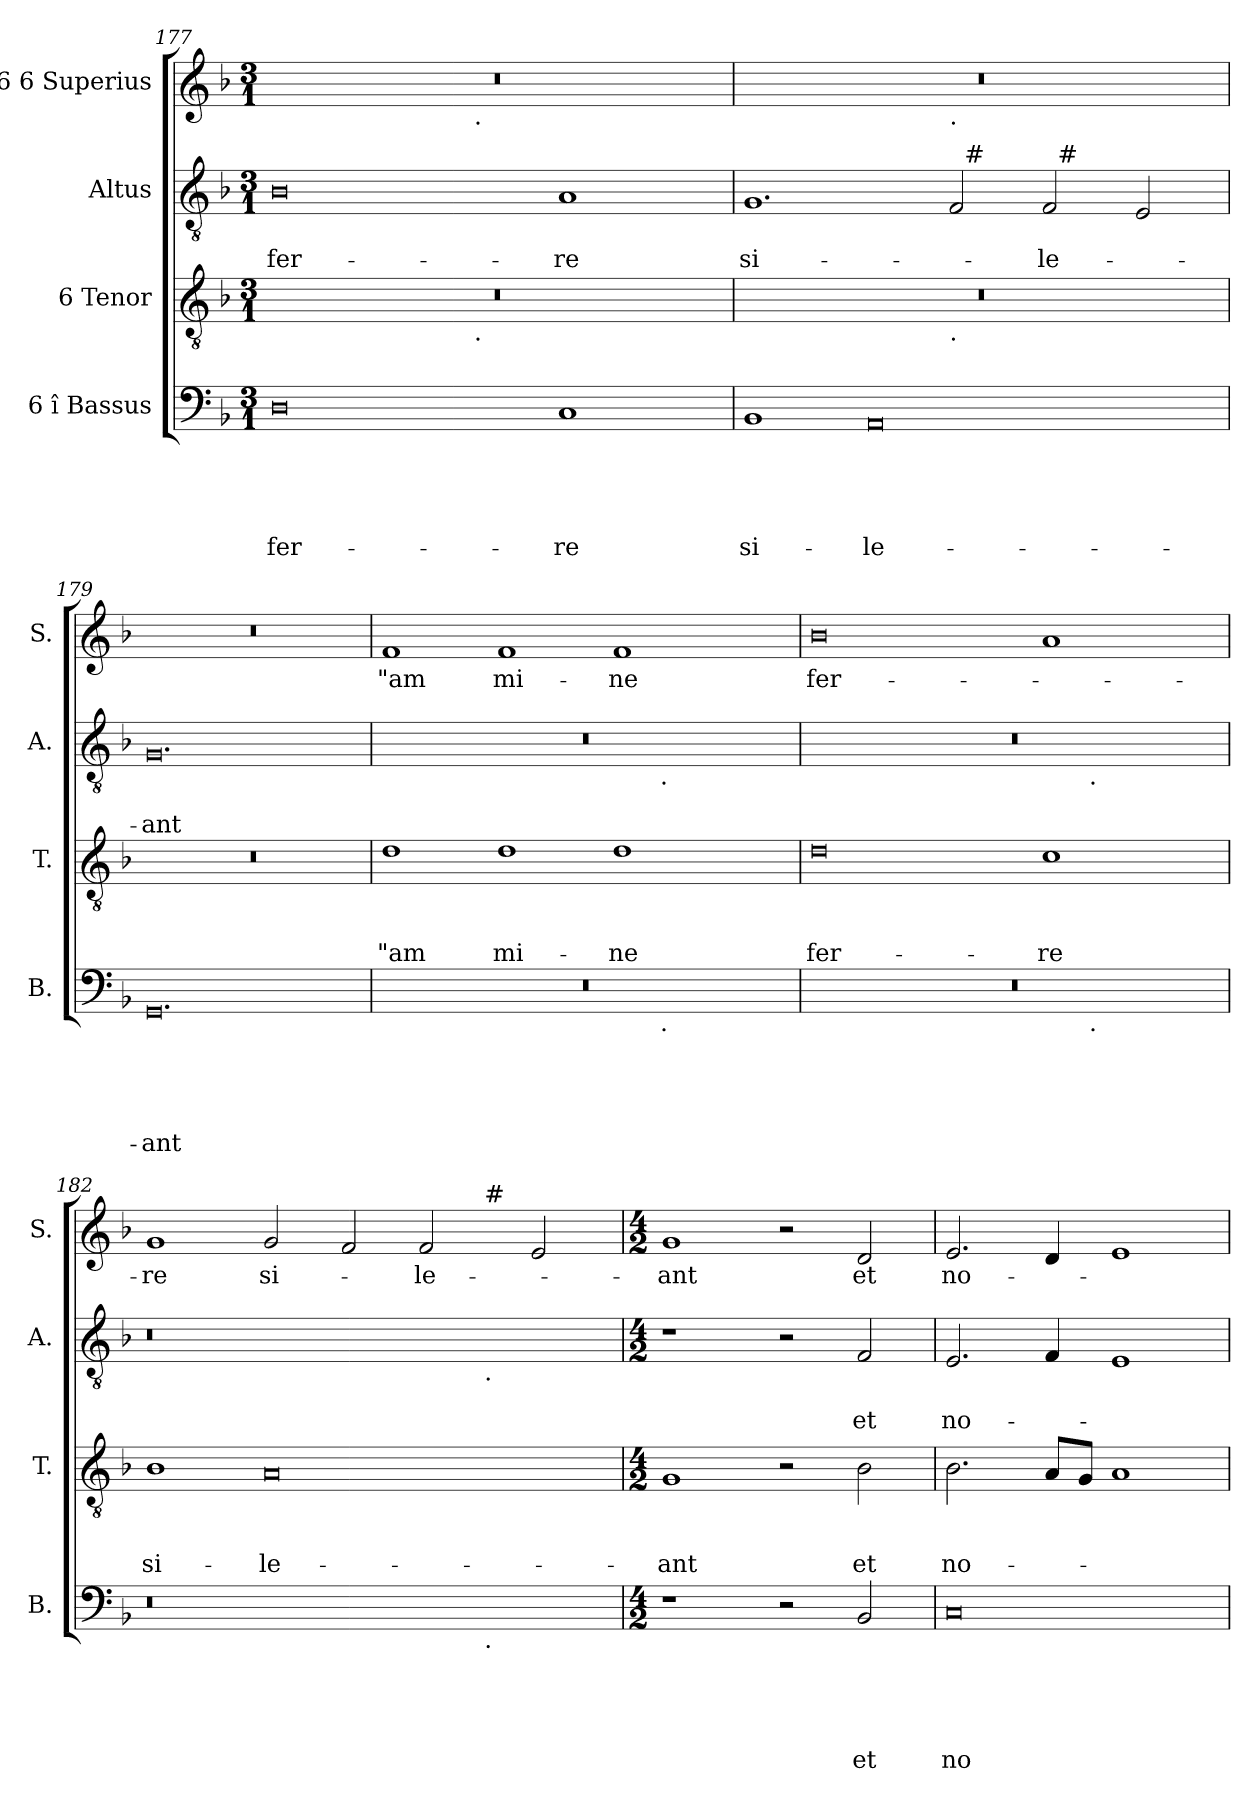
**kern	**text	**text	**text	**text	**text	**kern	**text	**text	**text	**kern	**text	**text	**kern	**text
*part4	*part4	*part4	*part4	*part4	*part4	*part3	*part3	*part3	*part3	*part2	*part2	*part2	*part1	*part1
*staff4	*staff4	*staff4	*staff4	*staff4	*staff4	*staff3	*staff3	*staff3	*staff3	*staff2	*staff2	*staff2	*staff1	*staff1
*I"6 î Bassus	*	*	*	*	*	*I"6 Tenor	*	*	*	*I"Altus	*	*	*I"6 6 Superius	*
*I'B.	*	*	*	*	*	*I'T.	*	*	*	*I'A.	*	*	*I'S.	*
*clefF4	*	*	*	*	*	*clefGv2	*	*	*	*clefGv2	*	*	*clefG2	*
*k[b-]	*	*	*	*	*	*k[b-]	*	*	*	*k[b-]	*	*	*k[b-]	*
*F:	*	*	*	*	*	*F:	*	*	*	*F:	*	*	*F:	*
*M3/1	*	*	*	*	*	*M3/1	*	*	*	*M3/1	*	*	*M3/1	*
=177	=177	=177	=177	=177	=177	=177	=177	=177	=177	=177	=177	=177	=177	=177
!	!	!	!	!	!LO:LY:b	!	!	!	!	!	!	!LO:LY:b	!	!
*	*	*	*	*	*	*^	*	*	*	*	*	*	*^	*
0D	.	.	.	.	fer-	0.r	1ryy	.	.	.	0B-	.	fer-	0.r	1ryy	.
.	.	.	.	.	.	.	4...ryy	.	.	.	.	.	.	.	4...ryy	.
!	!	!	!	!	!	!	!	!	!	!	!	!	!	!	!LO:TX:b:t=.	!
!	!	!	!	!	!	!	!LO:TX:b:t=.	!	!	!	!	!	!	!	!	!
.	.	.	.	.	.	.	1ryy	.	.	.	.	.	.	.	1ryy	.
!	!	!	!	!	!LO:LY:b	!	!	!	!	!	!	!	!LO:LY:b	!	!	!
1C	.	.	.	.	-re	.	.	.	.	.	1A	.	-re	.	.	.
.	.	.	.	.	.	.	2ryy	.	.	.	.	.	.	.	2ryy	.
.	.	.	.	.	.	.	32ryy	.	.	.	.	.	.	.	32ryy	.
=178	=178	=178	=178	=178	=178	=178	=178	=178	=178	=178	=178	=178	=178	=178	=178	=178
!	!	!	!	!	!LO:LY:b	!	!	!	!	!	!	!	!LO:LY:b	!	!	!
*	*	*	*	*	*	*	*	*	*	*	*^	*	*	*	*	*
*	*	*	*	*	*	*	*	*	*	*	*	*^	*	*	*	*	*
1BB-	.	.	.	.	si-	0.r	1.ryy	.	.	.	1.G	1ryy	1ryy	.	si-	0.r	1.ryy	.
!	!	!	!	!	!LO:LY:b:rj	!	!	!	!	!	!	!	!	!	!	!	!	!
0AA	.	.	.	.	-le-	.	.	.	.	.	.	2ryy	1ryy	.	.	.	.	.
!	!	!	!	!	!	!	!	!	!	!	!	!	!	!	!	!	!LO:TX:b:t=.	!
!	!	!	!	!	!	!	!LO:TX:b:t=.	!	!	!	!	!	!	!	!	!	!	!
.	.	.	.	.	.	.	1.ryy	.	.	.	2F/	32ryy	.	.	.	.	1.ryy	.
!	!	!	!	!	!	!	!	!	!	!	!	!LO:TX:a:t=#	!	!	!	!	!	!
.	.	.	.	.	.	.	.	.	.	.	.	1ryy	.	.	.	.	.	.
!	!	!	!	!	!	!	!	!	!	!	!	!	!	!	!LO:LY:b	!	!	!
.	.	.	.	.	.	.	.	.	.	.	2F/	.	32ryy	.	-le-	.	.	.
!	!	!	!	!	!	!	!	!	!	!	!	!	!LO:TX:a:t=#	!	!	!	!	!
.	.	.	.	.	.	.	.	.	.	.	.	.	2ryy	.	.	.	.	.
.	.	.	.	.	.	.	.	.	.	.	2E/	.	.	.	.	.	.	.
.	.	.	.	.	.	.	.	.	.	.	.	4...ryy	4...ryy	.	.	.	.	.
=179	=179	=179	=179	=179	=179	=179	=179	=179	=179	=179	=179	=179	=179	=179	=179	=179	=179	=179
!	!	!	!	!	!LO:LY:b	!	!	!	!	!	!	!	!	!	!LO:LY:b	!	!	!
*	*	*	*	*	*	*v	*v	*	*	*	*	*	*	*	*	*v	*v	*
*	*	*	*	*	*	*	*	*	*	*v	*v	*v	*	*	*	*
0.GG	.	.	.	.	-ant	0.r	.	.	.	0.G	.	-ant	0.r	.
=180	=180	=180	=180	=180	=180	=180	=180	=180	=180	=180	=180	=180	=180	=180
!	!	!	!	!	!	!	!	!	!LO:LY:b	!	!	!	!	!LO:LY:b
*^	*	*	*	*	*	*	*	*	*	*^	*	*	*	*
0.r	1ryy	.	.	.	.	.	1d	.	.	"am	0.r	1ryy	.	.	1f	"am
!	!	!	!	!	!	!	!	!	!	!LO:LY:b	!	!	!	!	!	!LO:LY:b
.	1ryy	.	.	.	.	.	1d	.	.	mi-	.	1ryy	.	.	1f	mi-
!	!	!	!	!	!	!	!	!	!	!LO:LY:b	!	!	!	!	!	!LO:LY:b
.	8..ryy	.	.	.	.	.	1d	.	.	-ne	.	8..ryy	.	.	1f	-ne
!	!	!	!	!	!	!	!	!	!	!	!	!LO:TX:b:t=.	!	!	!	!
!	!LO:TX:b:t=.	!	!	!	!	!	!	!	!	!	!	!	!	!	!	!
.	2ryy	.	.	.	.	.	.	.	.	.	.	2ryy	.	.	.	.
.	4ryy	.	.	.	.	.	.	.	.	.	.	4ryy	.	.	.	.
.	32ryy	.	.	.	.	.	.	.	.	.	.	32ryy	.	.	.	.
=181	=181	=181	=181	=181	=181	=181	=181	=181	=181	=181	=181	=181	=181	=181	=181	=181
!	!	!	!	!	!	!	!	!	!	!LO:LY:b	!	!	!	!	!	!LO:LY:b
0.r	1ryy	.	.	.	.	.	0d	.	.	fer-	0.r	1ryy	.	.	0b-	fer-
.	1ryy	.	.	.	.	.	.	.	.	.	.	1ryy	.	.	.	.
!	!	!	!	!	!	!	!	!	!	!LO:LY:b	!	!	!	!	!	!
.	8..ryy	.	.	.	.	.	1c	.	.	-re	.	8..ryy	.	.	1a	.
!	!	!	!	!	!	!	!	!	!	!	!	!LO:TX:b:t=.	!	!	!	!
!	!LO:TX:b:t=.	!	!	!	!	!	!	!	!	!	!	!	!	!	!	!
.	2ryy	.	.	.	.	.	.	.	.	.	.	2ryy	.	.	.	.
.	4ryy	.	.	.	.	.	.	.	.	.	.	4ryy	.	.	.	.
.	32ryy	.	.	.	.	.	.	.	.	.	.	32ryy	.	.	.	.
!!LO:LB:g=z
=182	=182	=182	=182	=182	=182	=182	=182	=182	=182	=182	=182	=182	=182	=182	=182	=182
!	!	!	!	!	!	!	!	!	!	!LO:LY:b	!	!	!	!	!	!LO:LY:b
*	*	*	*	*	*	*	*	*	*	*	*	*	*	*	*^	*
0.r	1ryy	.	.	.	.	.	1B-	.	.	si-	0.r	1ryy	.	.	1g	1ryy	-re
!	!	!	!	!	!	!	!	!	!	!LO:LY:b:rj	!	!	!	!	!	!	!LO:LY:b
.	1ryy	.	.	.	.	.	0A	.	.	-le-	.	1ryy	.	.	2g/	1ryy	si-
.	.	.	.	.	.	.	.	.	.	.	.	.	.	.	2f/	.	.
!	!	!	!	!	!	!	!	!	!	!	!	!	!	!	!	!	!LO:LY:b
.	4ryy	.	.	.	.	.	.	.	.	.	.	4ryy	.	.	2f/	4ryy	-le-
.	32ryy	.	.	.	.	.	.	.	.	.	.	32ryy	.	.	.	32ryy	.
!	!	!	!	!	!	!	!	!	!	!	!	!	!	!	!	!LO:TX:a:t=#	!
!	!	!	!	!	!	!	!	!	!	!	!	!LO:TX:b:t=.	!	!	!	!	!
!	!LO:TX:b:t=.	!	!	!	!	!	!	!	!	!	!	!	!	!	!	!	!
.	2.ryy	.	.	.	.	.	.	.	.	.	.	2.ryy	.	.	.	2.ryy	.
.	.	.	.	.	.	.	.	.	.	.	.	.	.	.	2e/	.	.
32ryy	.	.	.	.	.	.	32ryy	.	.	.	32ryy	.	.	.	32ryy	.	.
!	!	!	!	!	!	!	!	!	!	!	!	!	!	!	!LO:TX:a:t=#	!	!
*	*	*	*	*	*	*	*	*	*	*	*v	*v	*	*	*	*	*
*v	*v	*	*	*	*	*	*	*	*	*	*	*	*	*v	*v	*
=183	=183	=183	=183	=183	=183	=183	=183	=183	=183	=183	=183	=183	=183	=183
*M4/2	*	*	*	*	*	*M4/2	*	*	*	*M4/2	*	*	*M4/2	*
*^	*	*	*	*	*	*	*	*	*	*^	*	*	*^	*
!	!	!	!	!	!	!	!	!	!	!LO:LY:b	!	!	!	!	!	!	!LO:LY:b
*	*	*	*	*	*	*	*	*	*	*	*v	*v	*	*	*	*	*
*v	*v	*	*	*	*	*	*	*	*	*	*	*	*	*v	*v	*
1r	.	.	.	.	.	1G	.	.	-ant	1r	.	.	1g	-ant
2r	.	.	.	.	.	2r	.	.	.	2r	.	.	2r	.
!	!	!	!	!	!LO:LY:b	!	!	!	!LO:LY:b	!	!	!LO:LY:b	!	!LO:LY:b
2BB-/	.	.	.	.	et	2B-\	.	.	et	2F/	.	et	2d/	et
=184	=184	=184	=184	=184	=184	=184	=184	=184	=184	=184	=184	=184	=184	=184
!	!	!	!	!	!LO:LY:b	!	!	!	!LO:LY:b	!	!	!LO:LY:b	!	!LO:LY:b
0C	.	.	.	.	no-	2.B-\	.	.	no-	2.E/	.	no-	2.e/	no-
.	.	.	.	.	.	8A/L	.	.	.	4F/	.	.	4d/	.
.	.	.	.	.	.	8G/J	.	.	.	.	.	.	.	.
.	.	.	.	.	.	1A	.	.	.	1E	.	.	1e	.
=	=	=	=	=	=	=	=	=	=	=	=	=	=	=
*-	*-	*-	*-	*-	*-	*-	*-	*-	*-	*-	*-	*-	*-	*-
